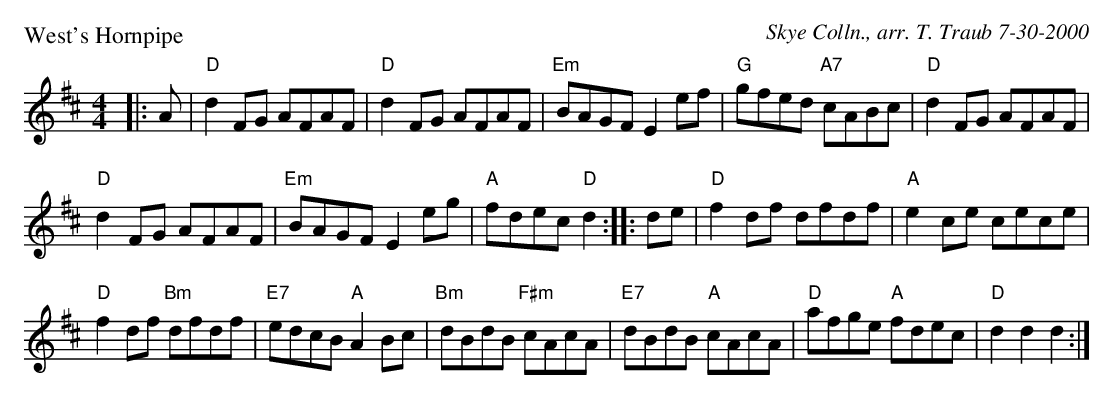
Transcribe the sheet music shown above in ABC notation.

X:1
P: West's Hornpipe
C: Skye Colln., arr. T. Traub 7-30-2000
M: 4/4
L: 1/8
K: D
|: A|"D"d2 FG AFAF|"D"d2 FG AFAF|"Em"BAGF E2 ef|"G"gfed "A7"cABc|"D"d2 FG AFAF|
"D"d2 FG AFAF|"Em"BAGF E2 eg|"A"fdec "D"d2 :||: de|"D"f2 df dfdf|"A"e2 ce cece|
"D"f2 df "Bm"dfdf|"E7"edcB "A"A2 Bc|"Bm"dBdB "F#m"cAcA|"E7"dBdB "A"cAcA|"D"afge "A"fdec |"D"d2 d2 d2 :|
